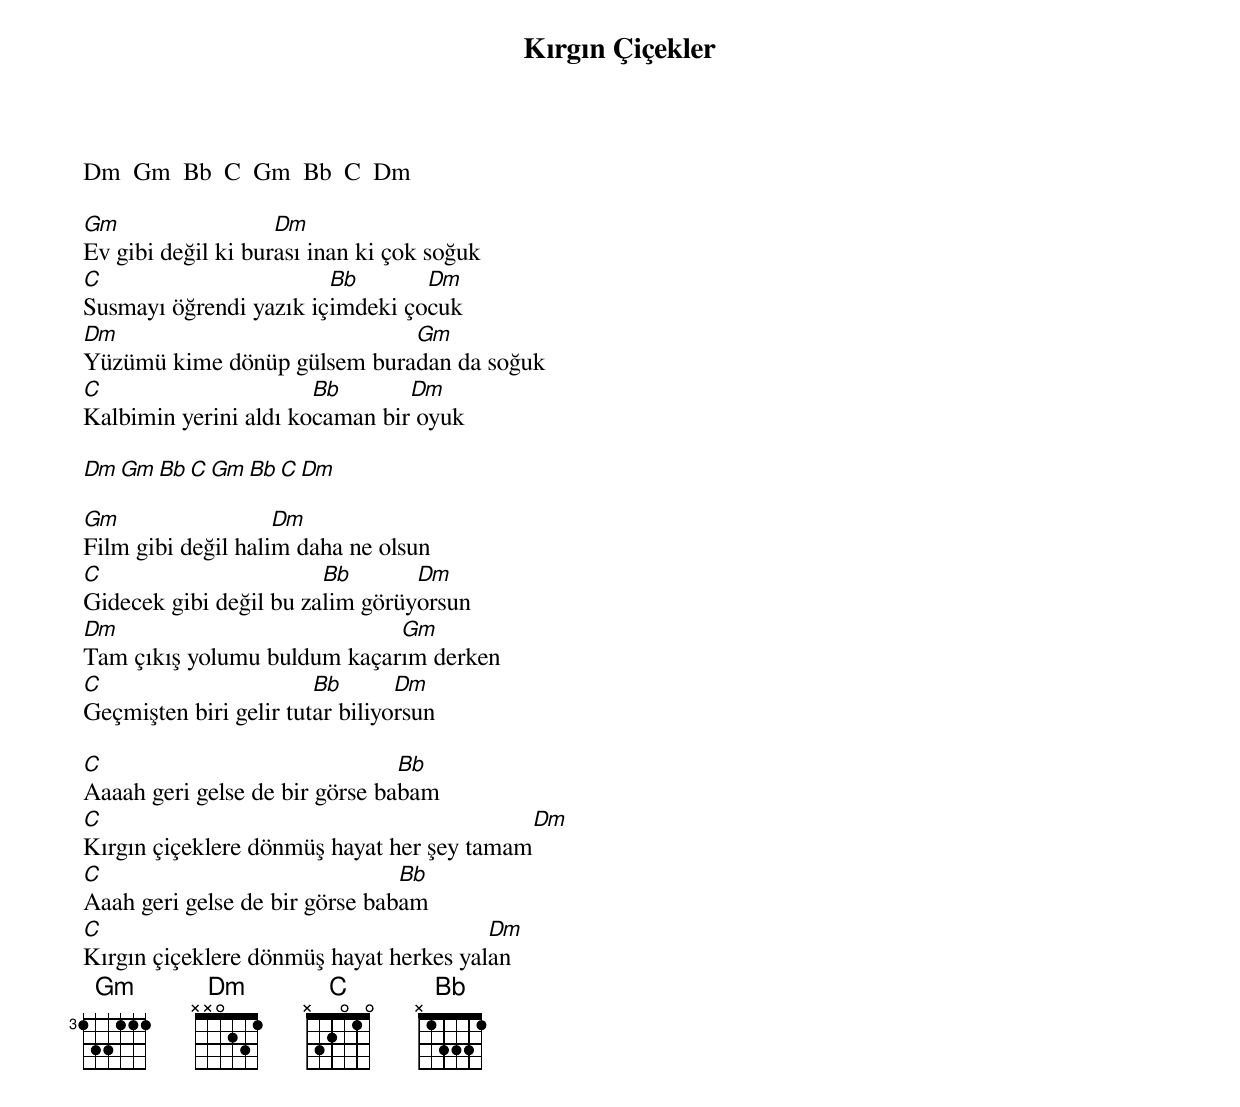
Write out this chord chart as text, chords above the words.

{title: Kırgın Çiçekler}
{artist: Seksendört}

Dm  Gm  Bb  C  Gm  Bb  C  Dm

Gm                  Dm
Ev gibi değil ki burası inan ki çok soğuk
C                       Bb       Dm
Susmayı öğrendi yazık içimdeki çocuk
Dm                           Gm
Yüzümü kime dönüp gülsem buradan da soğuk
C                      Bb       Dm
Kalbimin yerini aldı kocaman bir oyuk

Dm  Gm  Bb  C  Gm  Bb  C  Dm

Gm                  Dm
Film gibi değil halim daha ne olsun
C                       Bb       Dm
Gidecek gibi değil bu zalim görüyorsun
Dm                           Gm
Tam çıkış yolumu buldum kaçarım derken
C                       Bb       Dm
Geçmişten biri gelir tutar biliyorsun

C                               Bb
Aaaah geri gelse de bir görse babam
C                                          Dm
Kırgın çiçeklere dönmüş hayat her şey tamam
C                               Bb
Aaah geri gelse de bir görse babam
C                                       Dm
Kırgın çiçeklere dönmüş hayat herkes yalan
